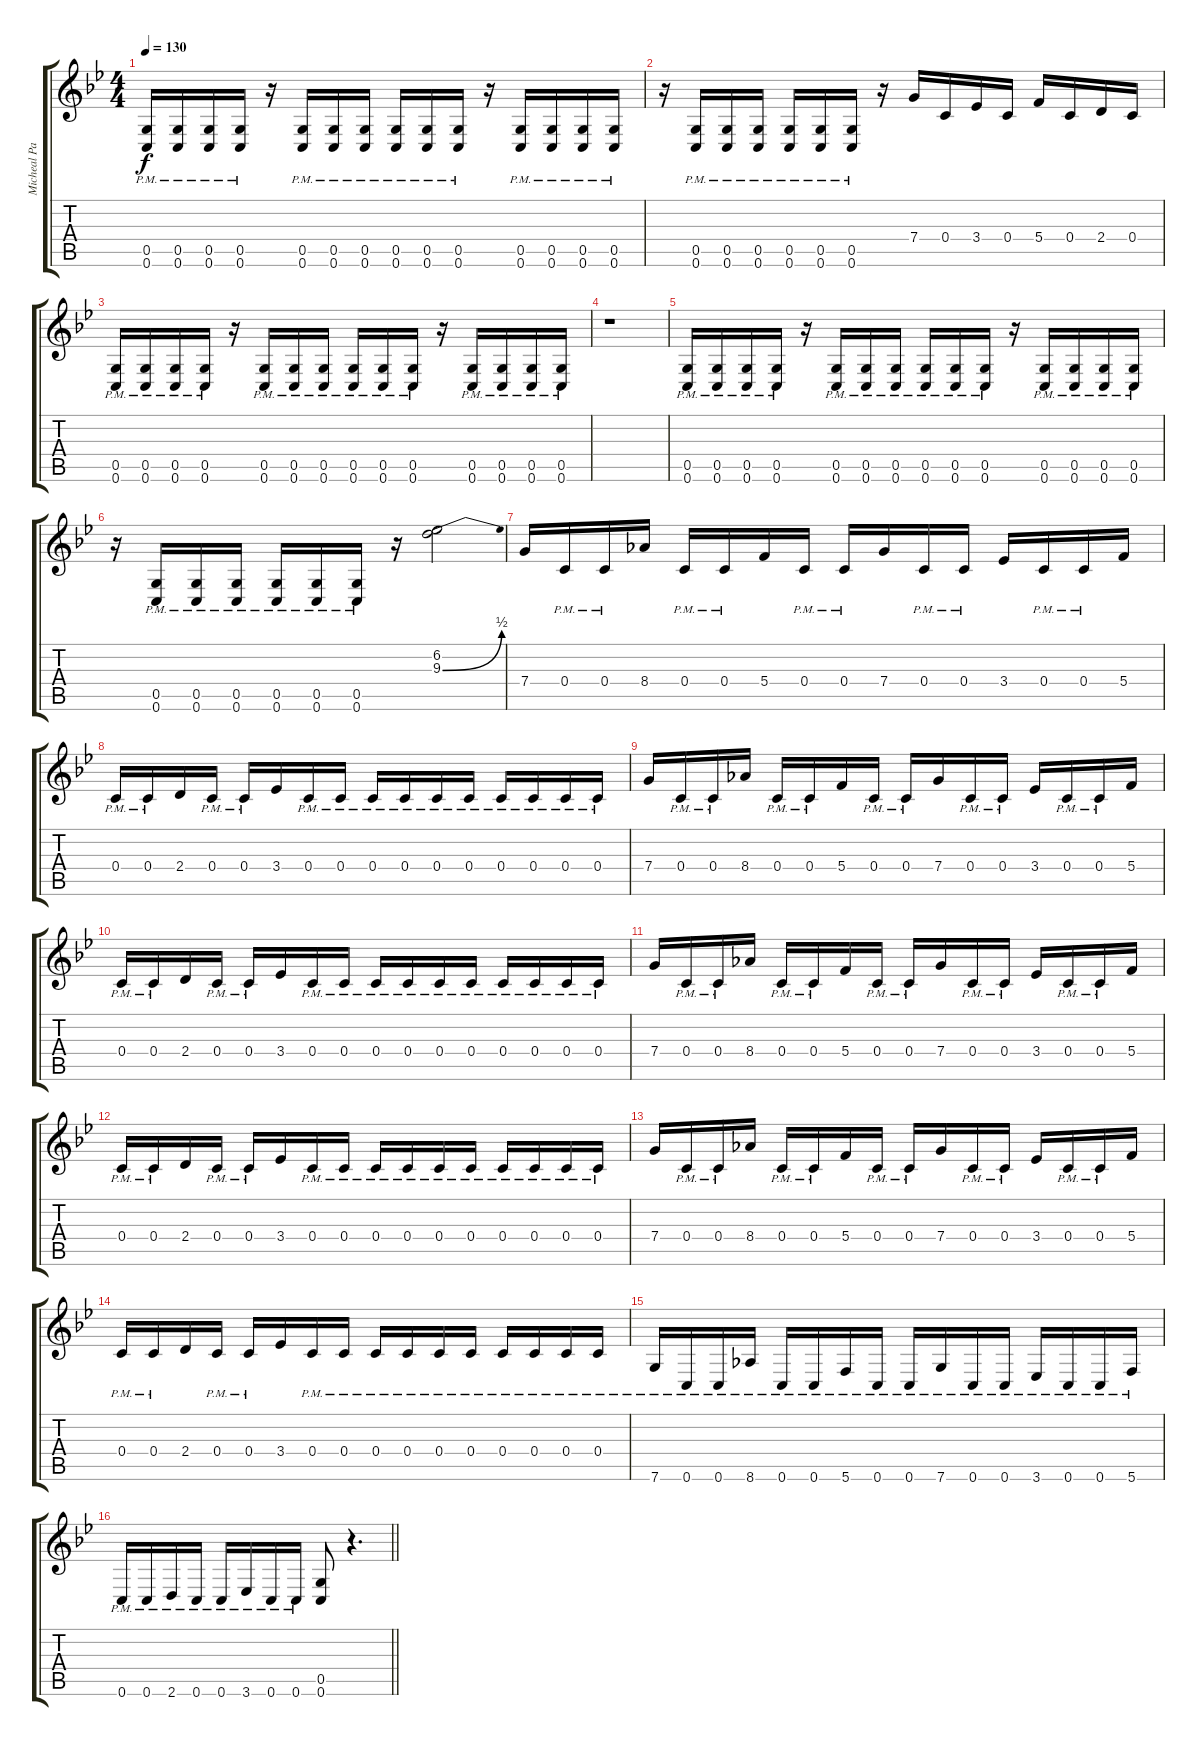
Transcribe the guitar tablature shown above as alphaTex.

\track ("Micheal Paget" "Micheal Pa") {instrument distortionguitar}
\staff {score tabs}
\tuning (D4 A3 F3 C3 G2 C2) {hide}
\ts (4 4)
\tempo 130
\clef g2
\ks bb
(0.5{pm} 0.6{pm}).16{dy f} (0.5{pm} 0.6{pm}).16 (0.5{pm} 0.6{pm}).16 (0.5{pm} 0.6{pm}).16 r.16 (0.5{pm} 0.6{pm}).16 (0.5{pm} 0.6{pm}).16 (0.5{pm} 0.6{pm}).16 (0.5{pm} 0.6{pm}).16 (0.5{pm} 0.6{pm}).16 (0.5{pm} 0.6{pm}).16 r.16 (0.5{pm} 0.6{pm}).16 (0.5{pm} 0.6{pm}).16 (0.5{pm} 0.6{pm}).16 (0.5{pm} 0.6{pm}).16 |
r.16 (0.5{pm} 0.6{pm}).16 (0.5{pm} 0.6{pm}).16 (0.5{pm} 0.6{pm}).16 (0.5{pm} 0.6{pm}).16 (0.5{pm} 0.6{pm}).16 (0.5{pm} 0.6{pm}).16 r.16 7.4.16 0.4.16 3.4.16 0.4.16 5.4.16 0.4.16 2.4.16 0.4.16 |
(0.5{pm} 0.6{pm}).16 (0.5{pm} 0.6{pm}).16 (0.5{pm} 0.6{pm}).16 (0.5{pm} 0.6{pm}).16 r.16 (0.5{pm} 0.6{pm}).16 (0.5{pm} 0.6{pm}).16 (0.5{pm} 0.6{pm}).16 (0.5{pm} 0.6{pm}).16 (0.5{pm} 0.6{pm}).16 (0.5{pm} 0.6{pm}).16 r.16 (0.5{pm} 0.6{pm}).16 (0.5{pm} 0.6{pm}).16 (0.5{pm} 0.6{pm}).16 (0.5{pm} 0.6{pm}).16 |
r.1 |
(0.5{pm} 0.6{pm}).16 (0.5{pm} 0.6{pm}).16 (0.5{pm} 0.6{pm}).16 (0.5{pm} 0.6{pm}).16 r.16 (0.5{pm} 0.6{pm}).16 (0.5{pm} 0.6{pm}).16 (0.5{pm} 0.6{pm}).16 (0.5{pm} 0.6{pm}).16 (0.5{pm} 0.6{pm}).16 (0.5{pm} 0.6{pm}).16 r.16 (0.5{pm} 0.6{pm}).16 (0.5{pm} 0.6{pm}).16 (0.5{pm} 0.6{pm}).16 (0.5{pm} 0.6{pm}).16 |
r.16 (0.5{pm} 0.6{pm}).16 (0.5{pm} 0.6{pm}).16 (0.5{pm} 0.6{pm}).16 (0.5{pm} 0.6{pm}).16 (0.5{pm} 0.6{pm}).16 (0.5{pm} 0.6{pm}).16 r.16 (6.2 9.3{be (bend 0 0 60 2)}).2 |
7.4.16 0.4{pm}.16 0.4{pm}.16 8.4.16 0.4{pm}.16 0.4{pm}.16 5.4.16 0.4{pm}.16 0.4{pm}.16 7.4.16 0.4{pm}.16 0.4{pm}.16 3.4.16 0.4{pm}.16 0.4{pm}.16 5.4.16 |
0.4{pm}.16 0.4{pm}.16 2.4.16 0.4{pm}.16 0.4{pm}.16 3.4.16 0.4{pm}.16 0.4{pm}.16 0.4{pm}.16 0.4{pm}.16 0.4{pm}.16 0.4{pm}.16 0.4{pm}.16 0.4{pm}.16 0.4{pm}.16 0.4{pm}.16 |
7.4.16 0.4{pm}.16 0.4{pm}.16 8.4.16 0.4{pm}.16 0.4{pm}.16 5.4.16 0.4{pm}.16 0.4{pm}.16 7.4.16 0.4{pm}.16 0.4{pm}.16 3.4.16 0.4{pm}.16 0.4{pm}.16 5.4.16 |
0.4{pm}.16 0.4{pm}.16 2.4.16 0.4{pm}.16 0.4{pm}.16 3.4.16 0.4{pm}.16 0.4{pm}.16 0.4{pm}.16 0.4{pm}.16 0.4{pm}.16 0.4{pm}.16 0.4{pm}.16 0.4{pm}.16 0.4{pm}.16 0.4{pm}.16 |
7.4.16 0.4{pm}.16 0.4{pm}.16 8.4.16 0.4{pm}.16 0.4{pm}.16 5.4.16 0.4{pm}.16 0.4{pm}.16 7.4.16 0.4{pm}.16 0.4{pm}.16 3.4.16 0.4{pm}.16 0.4{pm}.16 5.4.16 |
0.4{pm}.16 0.4{pm}.16 2.4.16 0.4{pm}.16 0.4{pm}.16 3.4.16 0.4{pm}.16 0.4{pm}.16 0.4{pm}.16 0.4{pm}.16 0.4{pm}.16 0.4{pm}.16 0.4{pm}.16 0.4{pm}.16 0.4{pm}.16 0.4{pm}.16 |
7.4.16 0.4{pm}.16 0.4{pm}.16 8.4.16 0.4{pm}.16 0.4{pm}.16 5.4.16 0.4{pm}.16 0.4{pm}.16 7.4.16 0.4{pm}.16 0.4{pm}.16 3.4.16 0.4{pm}.16 0.4{pm}.16 5.4.16 |
0.4{pm}.16 0.4{pm}.16 2.4.16 0.4{pm}.16 0.4{pm}.16 3.4.16 0.4{pm}.16 0.4{pm}.16 0.4{pm}.16 0.4{pm}.16 0.4{pm}.16 0.4{pm}.16 0.4{pm}.16 0.4{pm}.16 0.4{pm}.16 0.4{pm}.16 |
7.6{pm}.16 0.6{pm}.16 0.6{pm}.16 8.6{pm}.16 0.6{pm}.16 0.6{pm}.16 5.6{pm}.16 0.6{pm}.16 0.6{pm}.16 7.6{pm}.16 0.6{pm}.16 0.6{pm}.16 3.6{pm}.16 0.6{pm}.16 0.6{pm}.16 5.6{pm}.16 |
\barLineRight lightlight
0.6{pm}.16 0.6{pm}.16 2.6{pm}.16 0.6{pm}.16 0.6{pm}.16 3.6{pm}.16 0.6{pm}.16 0.6{pm}.16 (0.5 0.6).8 r.4{d}
